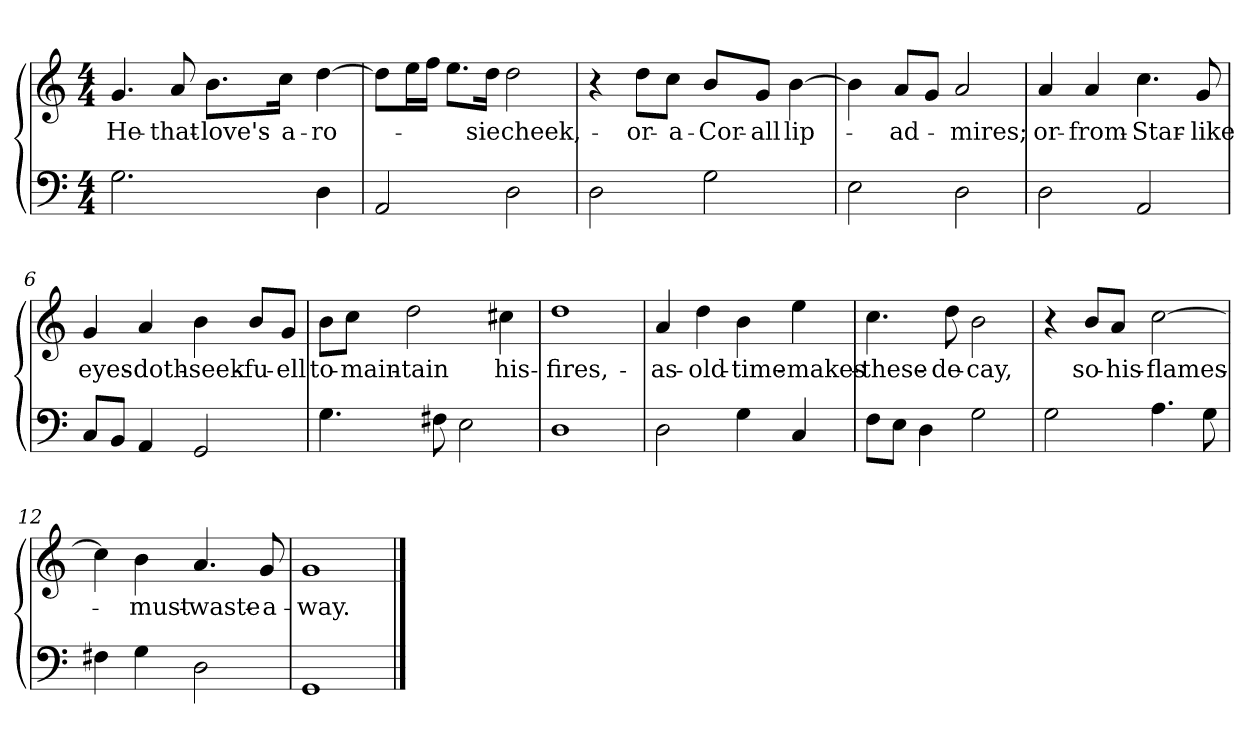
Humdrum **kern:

**kern	**kern	**text
*part2	*part1	*part1
*staff2	*staff1	*staff1
*clefF4	*clefG2	*
*k[]	*k[]	*
*C:	*C:	*
*M4/4	*M4/4	*
=1	=1	=1
2.G\	4.g/	He-
.	8a/	that-
.	8.b\L	love's-
.	16cc\Jk	a-
4D\	[4dd\	ro-
=2	=2	=2
2AA/	8dd\L]	.
.	16ee\L	.
.	16ff\JJ	.
.	8.ee\L	.
.	16dd\Jk	-sie
2D\	2dd\	cheek,-
=3	=3	=3
2D\	4r	.
.	8dd\L	or-
.	8cc\J	a-
2G\	8b/L	Cor-
.	8g/J	-all
.	[4b\	lip-
=4	=4	=4
2E\	4b\]	.
.	8a/L	ad-
.	8g/J	.
2D\	2a/	-mires;
=5	=5	=5
2D\	4a/	or-
.	4a/	from-
2AA/	4.cc\	Star-
.	8g/	-like
!!LO:LB:g=z
=6	=6	=6
8C/L	4g/	eyes-
8BB/J	.	.
4AA/	4a/	doth-
2GG/	4b\	seek-
.	8b/L	fu-
.	8g/J	-ell
=7	=7	=7
4.G\	8b\L	to-
.	8cc\J	main-
.	2dd\	-tain
8F#X\	.	.
2E\	.	.
.	4cc#X\	his-
=8	=8	=8
1D\	1dd\	fires,-
=9	=9	=9
2D\	4a/	as-
.	4dd\	old-
4G\	4b\	time-
4C/	4ee\	makes-
!!LO:LB:g=z
=10	=10	=10
8F\L	4.cc\	these-
8E\J	.	.
4D\	.	.
.	8dd\	de-
2G\	2b\	-cay,
=11	=11	=11
2G\	4r	.
.	8b/L	so-
.	8a/J	his-
4.A\	[2cc\	flames-
8G\	.	.
=12	=12	=12
4F#X\	4cc\]	.
4G\	4b\	must-
2D\	4.a/	waste-
.	8g/	a-
=13	=13	=13
1GG/	1g/	-way.
==	==	==
*-	*-	*-
